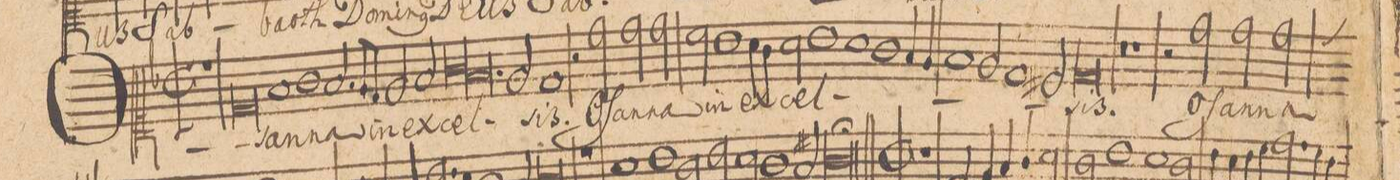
**kern	**text
*I"CANTVS.	*
*clefC1	*
*k[b-]	*
*met(C|)	*
*M2/1	*
1rdd	.
0d	O-
=44-	=44-
1f	-san-
=45-	=45-
1g	-na
2.f/	in
8e/L	ex-
8d/J	.
=46-	=46-
2e/	-cel-
2f/	.
*lig	*
1g	.
=47-	=47-
1.f	.
*Xlig	*
2e/	.
=48-	=48-
1d	-sis.
2r	.
2dd\	O-
=49-	=49-
2dd\	-ſan-
2dd\	-na
2cc\	in
1b-	ex-
=50-	=50-
4a\	-cel-
4g\	.
2a\	.
1b-	.
=51-	=51-
1a	.
1g	.
=52-	=52-
4f/	.
4e/	.
1f	.
=53-	=53-
2e/	.
1d	.
2c#X/	.
=54-	=54-
0d	-sis.
=55-	=55-
0r	.
=56-	=56-
1r	.
2r	.
2dd\	O-
=57-	=57-
2dd\	-ſan-
*custos:cc	*
2dd\	-na
*-	*-
